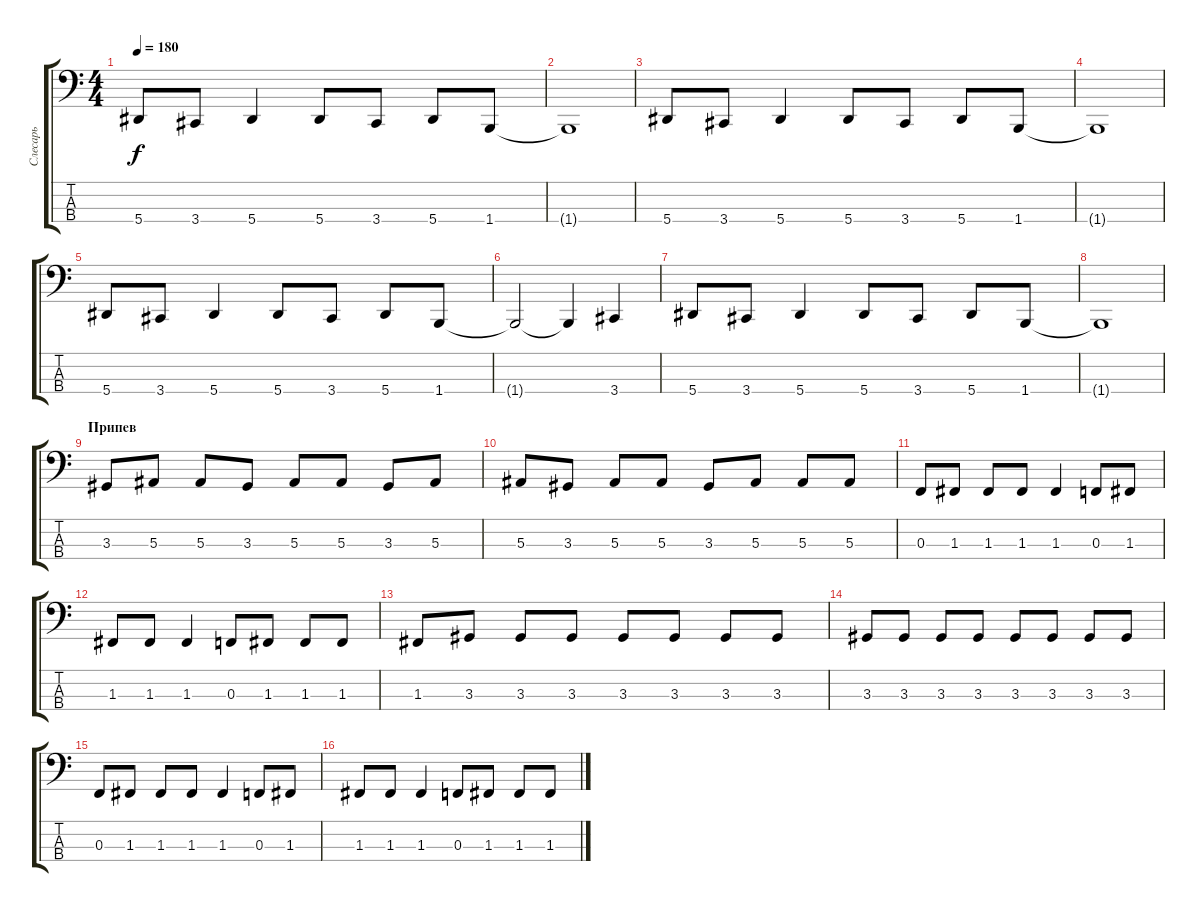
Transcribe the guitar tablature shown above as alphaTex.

\track ("Слесарь" "Слесарь") {instrument electricbassfinger}
\staff {score tabs}
\tuning (Eb2 Bb1 F1 Bb0) {hide}
\ts (4 4)
\tempo 180
\clef f4
\ks c
5.4.8{dy f} 3.4.8 5.4.4 5.4.8 3.4.8 5.4.8 1.4.8 |
1.4{t}.1 |
5.4.8 3.4.8 5.4.4 5.4.8 3.4.8 5.4.8 1.4.8 |
1.4{t}.1 |
5.4.8 3.4.8 5.4.4 5.4.8 3.4.8 5.4.8 1.4.8 |
1.4{t}.2 1.4{t}.4 3.4.4 |
5.4.8 3.4.8 5.4.4 5.4.8 3.4.8 5.4.8 1.4.8 |
1.4{t}.1 |
\section ("" "Припев")
3.3.8 5.3.8 5.3.8 3.3.8 5.3.8 5.3.8 3.3.8 5.3.8 |
5.3.8 3.3.8 5.3.8 5.3.8 3.3.8 5.3.8 5.3.8 5.3.8 |
0.3.8 1.3.8 1.3.8 1.3.8 1.3.4 0.3.8 1.3.8 |
1.3.8 1.3.8 1.3.4 0.3.8 1.3.8 1.3.8 1.3.8 |
1.3.8 3.3.8 3.3.8 3.3.8 3.3.8 3.3.8 3.3.8 3.3.8 |
3.3.8 3.3.8 3.3.8 3.3.8 3.3.8 3.3.8 3.3.8 3.3.8 |
0.3.8 1.3.8 1.3.8 1.3.8 1.3.4 0.3.8 1.3.8 |
1.3.8 1.3.8 1.3.4 0.3.8 1.3.8 1.3.8 1.3.8
